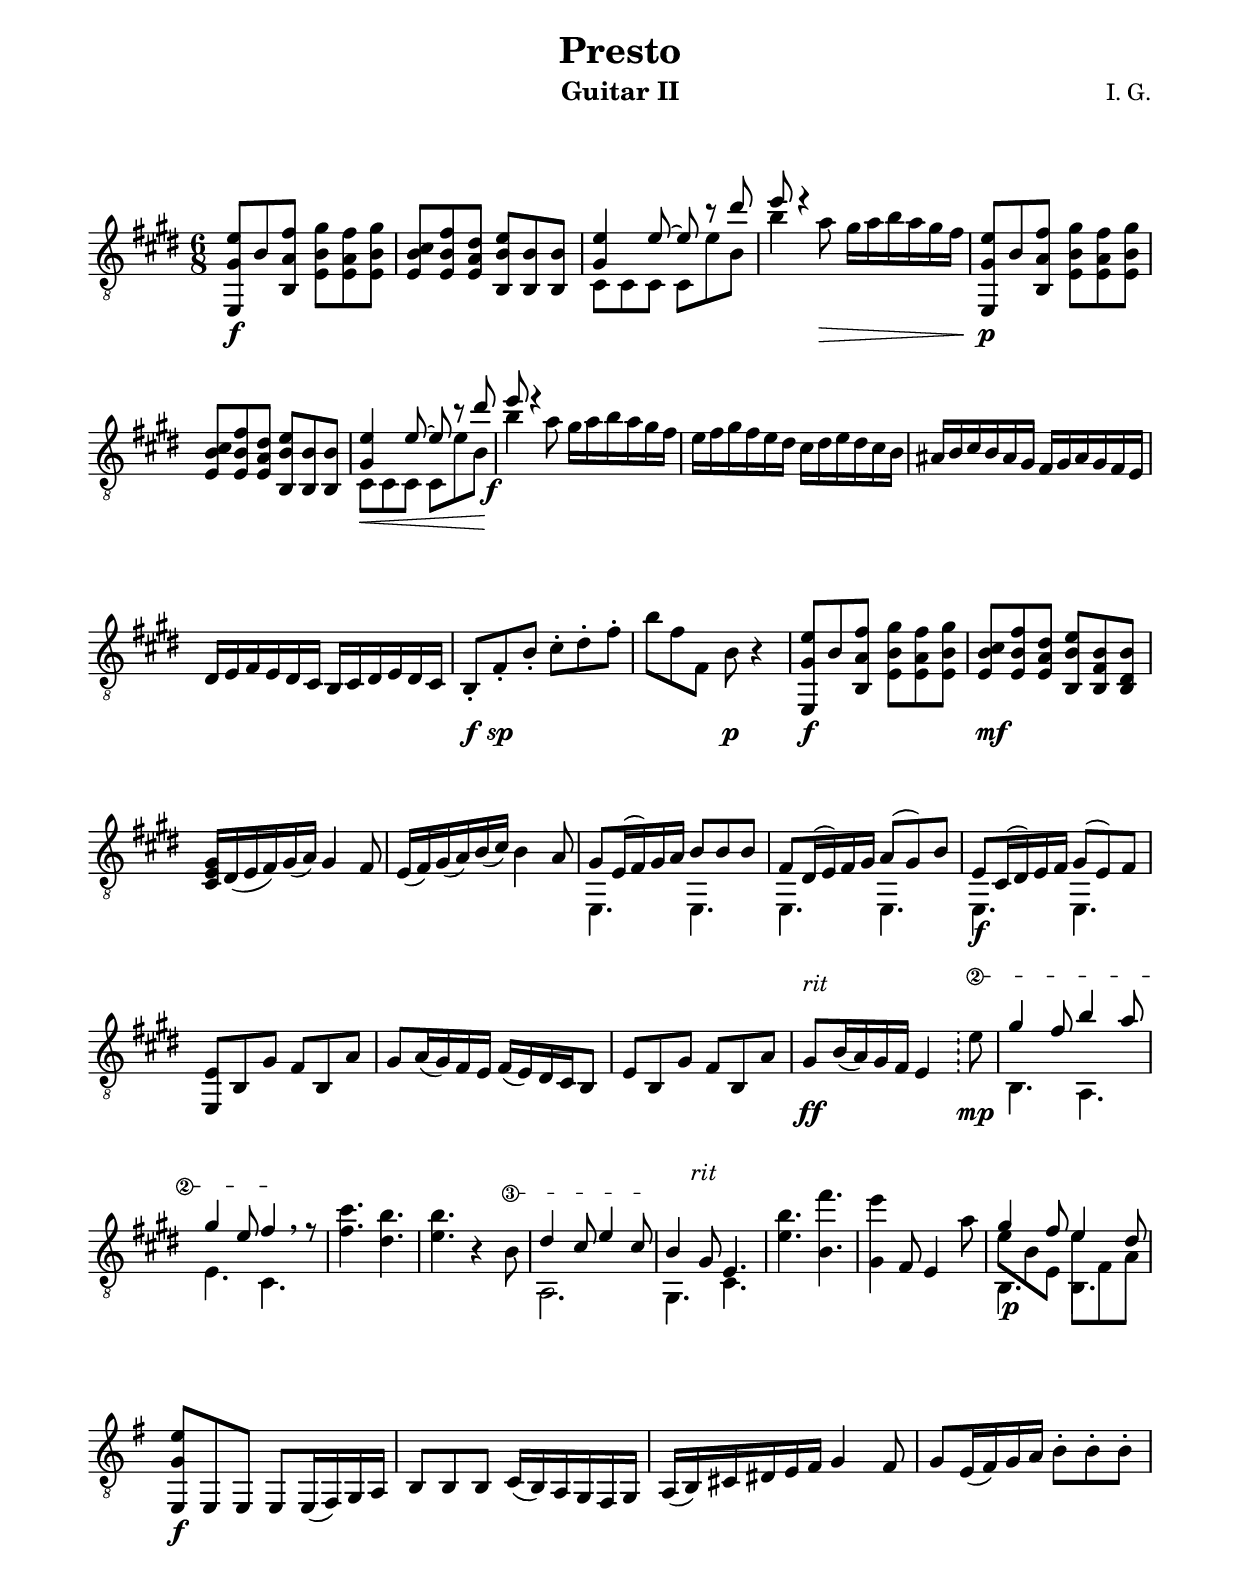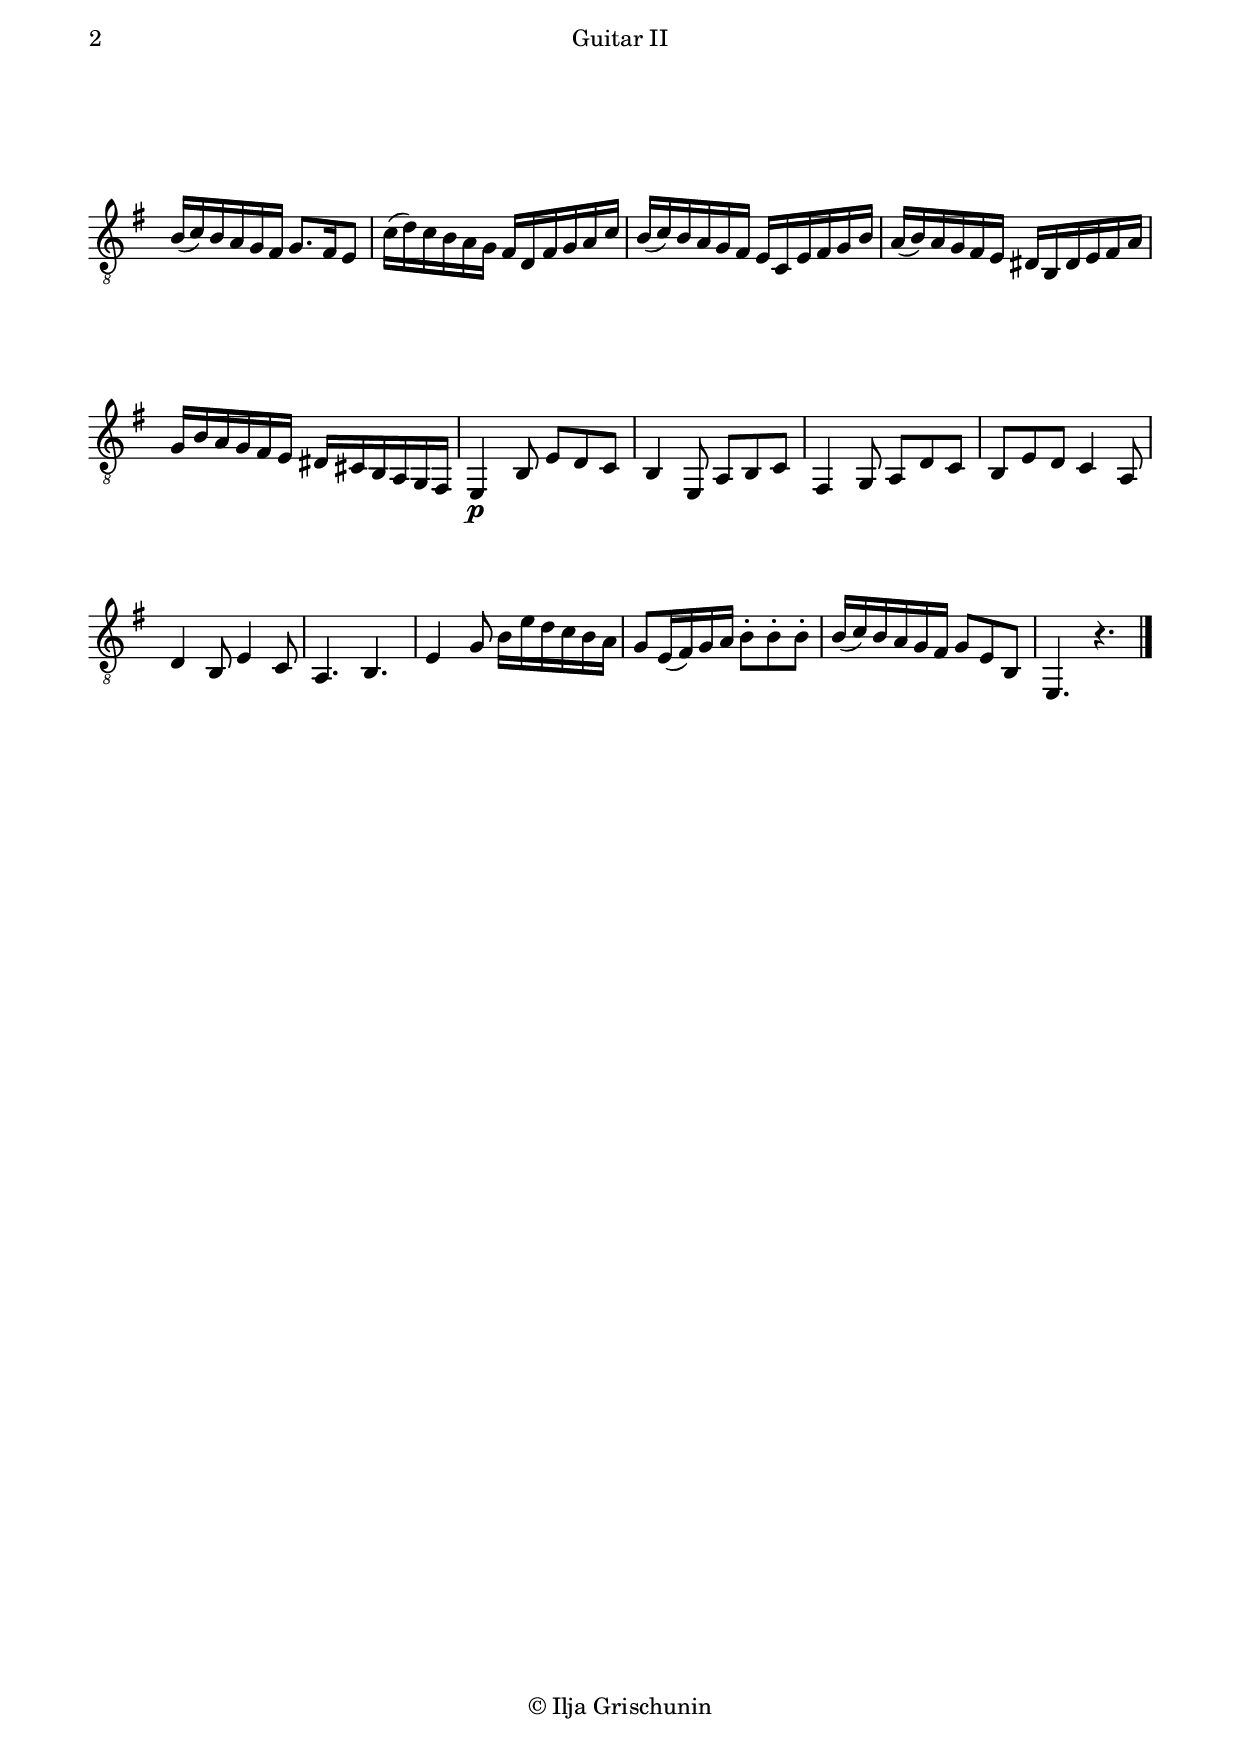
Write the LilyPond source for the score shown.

\version "2.18.0"

\language "deutsch"

\header {
  title = "Presto"
  instrument = "Guitar II"
  meter = ""
  composer = "I. G."
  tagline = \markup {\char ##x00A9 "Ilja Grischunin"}
}

\paper {
  #(set-paper-size "a4")
  top-system-spacing #'basic-distance = #25
  top-markup-spacing #'basic-distance = #8
  markup-system-spacing #'basic-distance = #26
  system-system-spacing #'basic-distance = #22
  last-bottom-spacing #'basic-distance = #25
  left-margin = 15
  right-margin = 15
  %two-sided = ##t
  %inner-margin = 25
  %outer-margin = 15
}

\layout {
  indent = 0
  \context {
    \Score
    \remove "Bar_number_engraver"
  }
}

%\include "global.ly"
\version "2.19.15"

dynamic = {
  s2.*3\f s4 s4\> s8. s16\! s2.*2\p s2\< s8. s16\!
  %\once \override DynamicText.extra-offset = #'(-2.5 . 4)
  \tag #'Part {\once \override DynamicText.extra-offset = #'(-2 . 0)}
  \tag #'Partitur {\once \override DynamicText.extra-offset = #'(-2.5 . 3)}
  s2.*4\f s8\f s8\sp s2 s4. s4.\p s2.\f s2.*5\mf s2.*4\f
  \once \override TextScript.extra-offset = #'(0 . 10)
  s8\ff^\markup { \italic rit }
  s2
  \tag #'Partitur {s8\mp s2.*5 s8.}
  \tag #'Part { s8 s8\mp s2.*5 s16}
  \once \override TextScript.extra-offset = #'(0 . 12)
  s16^\markup { \italic rit }
  s2 s2.*2 s16 s8.\p s8 s4. s2.*9\f s2.*10\p
}

stringNumberSpanner =
#(define-music-function (parser location StringNumber) (string?)
   #{
     \override TextSpanner.style = #'dashed-line
     \override TextSpanner.font-size = #-5
     \override TextSpanner.bound-details.left.stencil-align-dir-y = #CENTER
     \override TextSpanner.bound-details.left.text = \markup { \circle \number #StringNumber }
   #})

guitarTwo = 
\relative
{
  \key e \major
  \time 6/8
  \compressFullBarRests
  \clef "treble_8"
  <e, gis' e'>8 h'' <h, a' fis'><e h' gis'><e a fis'><e h' gis'><e h' cis><e h' fis'><e a dis>
  <h h' e><h h'><h h'>
  <<
    {
      <gis' e'>4 e'8~ e r dis' e e4\rest s4.
    }
    \\
    {
      cis,,8 cis cis cis e' h h'4 a8 gis16 a h a gis fis
    }
  >>
  <e,, gis' e'>8 h'' <h, a' fis'><e h' gis'><e a fis'><e h' gis'><e h' cis><e h' fis'><e a dis>
  <h h' e><h h'><h h'>
  <<
    {
      <gis' e'>4 e'8~ e r dis' e e4\rest s4.
    }
    \\
    {
      cis,,8 cis cis cis e' h h'4 a8 gis16 a h a gis fis
    }
  >>
  e16 fis gis fis e dis cis dis e dis cis h ais h cis h ais gis fis gis ais gis fis e
  dis e fis e dis cis h cis dis e dis cis h8-. fis'-. h-. cis-. dis-. fis-. h fis fis, h r4
  <e,, gis' e'>8 h'' <h, a' fis'><e h' gis'><e a fis'><e h' gis'><e h' cis><e h' fis'><e a dis>
  <h h' e><h fis' h><h dis h'><cis e gis>16 dis( e fis) gis( a) gis4 fis8
  e16( fis) gis( a) h( cis) h4 a8
  <<
    {
      gis8 e16( fis) gis a h8 h h fis dis16( e) fis gis a8( gis) h e, cis16( dis) e fis gis8( e) fis
    }
    \\
    {
      e,4. e e e e e
    }
  >>
  <e e'>8 h' gis' fis h, a' gis a16( gis) fis e fis( e) dis cis h8 e h  gis' fis h, a'
  gis h16( a) gis fis e4 \bar "!"
  <<
    {
      \stringNumberSpanner "2"
      \textSpannerUp
      \stemDown e'8\startTextSpan
      \stemUp gis4 fis8 h4 a8 gis4 e8 fis4\stopTextSpan \breathe r8
    }
    \\
    {
      s8 h,,4. a e' cis
    }
  >>
  <fis' cis'>4.<dis h'><e h'> r4
  <<
    {
      \stringNumberSpanner "3"
      \textSpannerUp
      \stemDown h8\startTextSpan
      \stemUp dis4 cis8 e4 cis8\stopTextSpan h4 gis8 e4.
    }
    \\
    {
      s8 a,2. gis4. cis
    }
  >>
  <e' h'>4.<h fis''><gis e''>4 fis8 e4 a'8
  <<
    {
      gis4 fis8 e4 dis8
    }
    \\
    {
      e8 h e, e' fis, a
    }
    \\
    {
      \voiceTwo
      h,4. h
    }
  >>
  \break
  
  \override Staff.Clef #'break-visibility = #begin-of-line-visible
  %\override Staff.Clef #'explicitClefVisibility = #begin-of-line-visible
  \override Staff.TimeSignature #'break-visibility = #begin-of-line-visible
  \set Staff.explicitKeySignatureVisibility = #begin-of-line-visible % this will do the job with the time signatures
  \override Staff.KeyCancellation #'break-visibility = #all-invisible
  \override Staff.KeyCancellation #'explicitKeySignatureVisibility = #all-invisible
  
  \key e \minor
  <e, g' e'>8 e e e e16( fis) g a h8 h h c16( h) a g fis g a( h) cis dis e fis g4 fis8
  g e16( fis) g a h8-. h-. h-. h16( c) h a g fis g8. fis16 e8
  c'16( d) c h a g fis d fis g a c h( c) h a g fis e c e fis g h
  a( h) a g fis e dis h dis e fis a g h a g fis e dis cis h a g fis
  e4 h'8 e d c h4 e,8 a h c fis,4 g8 a d c h e d c4 a8 d4 h8 e4 c8 a4. h
  e4 g8 h16 e d c h a g8 e16( fis) g a h8-. h-. h-. h16( c) h a g fis g8 e h e,4. r
  \bar "|."
}

\score {
  <<
    \new Staff %\with {
      %instrumentName = "Guitar II"
    %}
    \removeWithTag  #'Partitur
    \guitarTwo
    \new Dynamics \removeWithTag  #'Part \dynamic
  >>
}